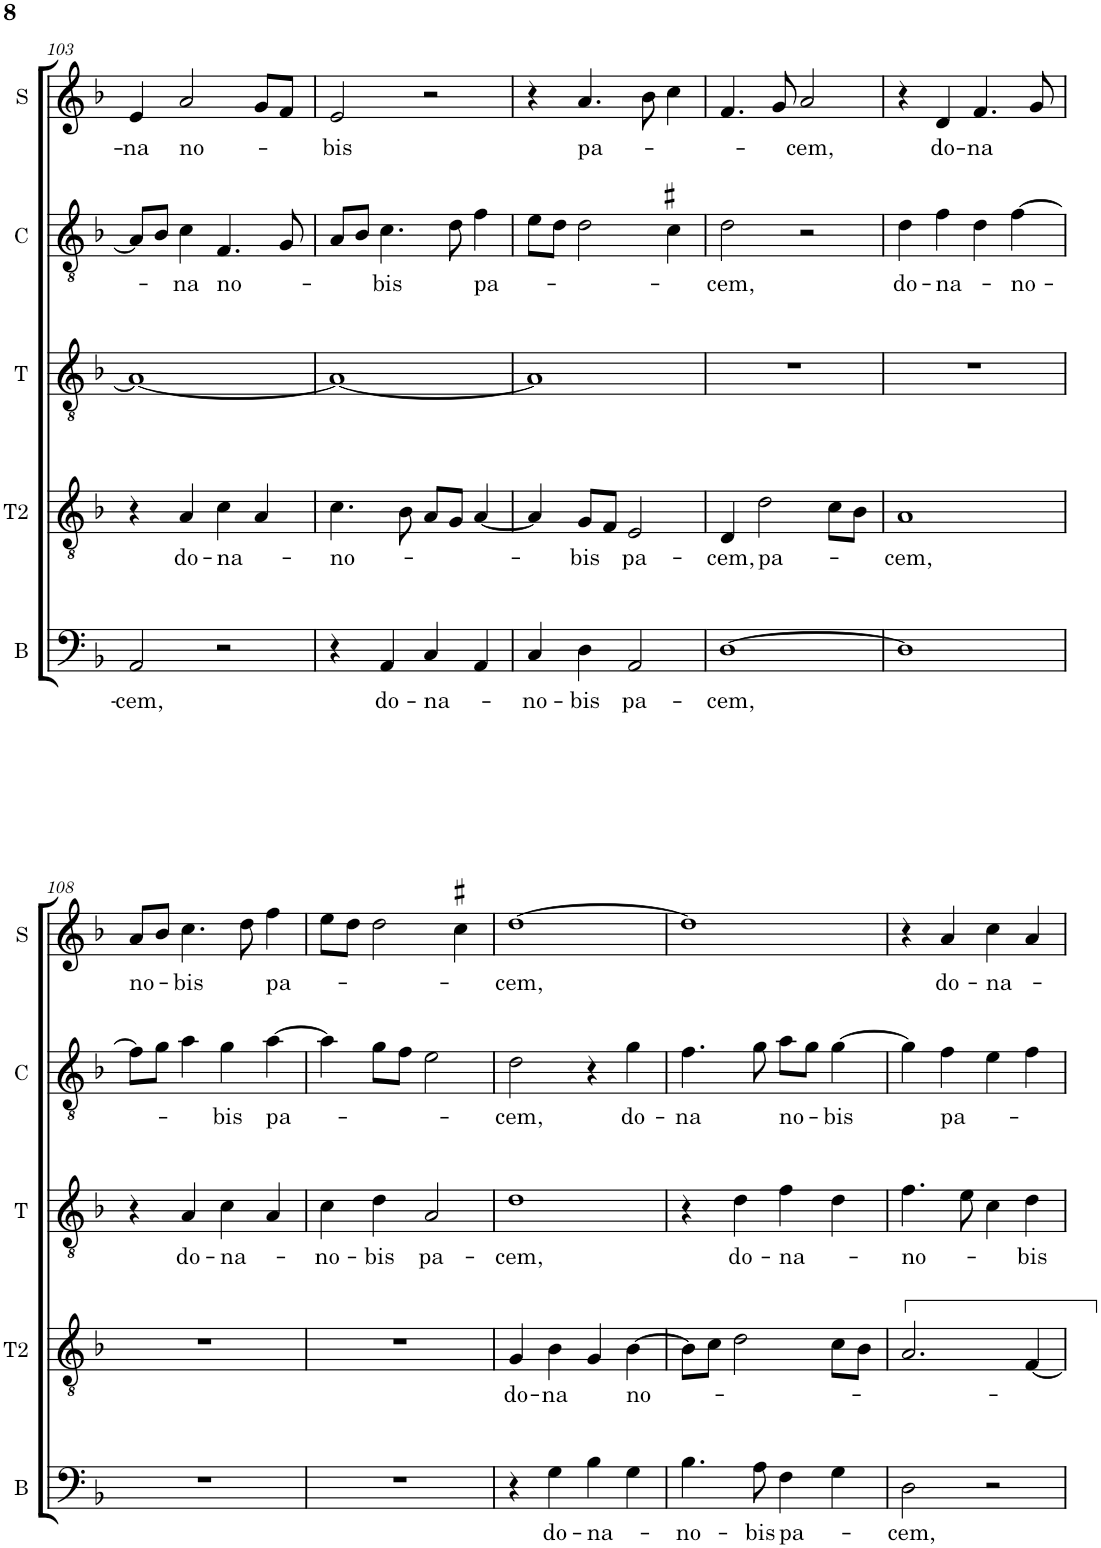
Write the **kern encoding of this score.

**kern	**text	**kern	**text	**kern	**text	**kern	**text	**kern	**text
*part5	*part5	*part4	*part4	*part3	*part3	*part2	*part2	*part1	*part1
*staff5	*staff5	*staff4	*staff4	*staff3	*staff3	*staff2	*staff2	*staff1	*staff1
*I"B	*	*I"T2	*	*I"T	*	*I"C	*	*I"S	*
*I'B	*	*I'T2	*	*I'T	*	*I'C	*	*I'S	*
!!LO:PB:g=z
*clefF4	*	*clefGv2	*	*clefGv2	*	*clefGv2	*	*clefG2	*
*	*	*Trd4c7	*	*	*	*	*	*	*
*k[b-]	*	*k[b-]	*	*k[b-]	*	*k[b-]	*	*k[b-]	*
*M2/2	*	*M2/2	*	*M2/2	*	*M2/2	*	*M2/2	*
*met(c|)	*	*met(c|)	*	*met(c|)	*	*met(c|)	*	*met(c|)	*
=103	=103	=103	=103	=103	=103	=103	=103	=103	=103
!	!LO:LY:b	!	!	!	!	!	!	!	!LO:LY:b
2AA/	-cem,	4r	.	1A_	.	8A/L]	.	4e/	-na
.	.	.	.	.	.	8B-/J	.	.	.
!	!	!	!LO:LY:b	!	!	!	!LO:LY:b	!	!LO:LY:b
.	.	4A/	do-	.	.	4c\	na	2a/	no-
!	!	!	!LO:LY:b	!	!	!	!LO:LY:b	!	!
2r	.	4c\	-na-	.	.	4.F/	no-	.	.
.	.	4A/	.	.	.	.	.	8g/L	.
.	.	.	.	.	.	8G/	.	8f/J	.
=104	=104	=104	=104	=104	=104	=104	=104	=104	=104
!	!	!	!LO:LY:b	!	!	!	!	!	!LO:LY:b
4r	.	4.c\	-no-	1A_	.	8A/L	.	2e/	-bis
.	.	.	.	.	.	8B-/J	.	.	.
!	!LO:LY:b	!	!	!	!	!	!LO:LY:b	!	!
4AA/	do-	.	.	.	.	4.c\	-bis	.	.
.	.	8B-\	.	.	.	.	.	.	.
!	!LO:LY:b	!	!	!	!	!	!	!	!
4C/	-na-	8A/L	.	.	.	.	.	2r	.
.	.	8G/J	.	.	.	8d\	.	.	.
!	!	!	!	!	!	!	!LO:LY:b	!	!
4AA/	.	[4A/	.	.	.	4f\	pa-	.	.
=105	=105	=105	=105	=105	=105	=105	=105	=105	=105
!	!LO:LY:b	!	!	!	!	!	!	!	!
4C/	-no-	4A/]	.	1A]	.	8e\L	.	4r	.
.	.	.	.	.	.	8d\J	.	.	.
!	!LO:LY:b	!	!LO:LY:b	!	!	!	!	!	!LO:LY:b
4D\	-bis	8G/L	-bis	.	.	2d\	.	4.a/	pa-
.	.	8F/J	.	.	.	.	.	.	.
!	!LO:LY:b	!	!LO:LY:b	!	!	!	!	!	!
2AA/	pa-	2E/	pa-	.	.	.	.	.	.
.	.	.	.	.	.	.	.	8b-\	.
.	.	.	.	.	.	4c#X\	.	4cc\	.
=106	=106	=106	=106	=106	=106	=106	=106	=106	=106
!	!LO:LY:b	!	!LO:LY:b	!	!	!	!LO:LY:b	!	!
[1D	-cem,	4D/	-cem,	1r	.	2d\	-cem,	4.f/	.
!	!	!	!LO:LY:b	!	!	!	!	!	!
.	.	2d\	pa-	.	.	.	.	.	.
.	.	.	.	.	.	.	.	8g/	.
!	!	!	!	!	!	!	!	!	!LO:LY:b
.	.	.	.	.	.	2r	.	2a/	-cem,
.	.	8c\L	.	.	.	.	.	.	.
.	.	8B-\J	.	.	.	.	.	.	.
=107	=107	=107	=107	=107	=107	=107	=107	=107	=107
!	!	!	!LO:LY:b	!	!	!	!LO:LY:b	!	!
1D]	.	1A	-cem,	1r	.	4d\	do-	4r	.
!	!	!	!	!	!	!	!LO:LY:b	!	!LO:LY:b
.	.	.	.	.	.	4f\	-na-	4d/	do-
!	!	!	!	!	!	!	!	!	!LO:LY:b
.	.	.	.	.	.	4d\	.	4.f/	-na
!	!	!	!	!	!	!	!LO:LY:b	!	!
.	.	.	.	.	.	[4f\	-no-	.	.
.	.	.	.	.	.	.	.	8g/	.
!!LO:LB:g=z
=108	=108	=108	=108	=108	=108	=108	=108	=108	=108
!	!	!	!	!	!	!	!	!	!LO:LY:b
1r	.	1r	.	4r	.	8f\L]	.	8a/L	no-
.	.	.	.	.	.	8g\J	.	8b-/J	.
!	!	!	!	!	!LO:LY:b	!	!	!	!LO:LY:b
.	.	.	.	4A/	do-	4a\	.	4.cc\	-bis
!	!	!	!	!	!LO:LY:b	!	!LO:LY:b	!	!
.	.	.	.	4c\	-na-	4g\	-bis	.	.
.	.	.	.	.	.	.	.	8dd\	.
!	!	!	!	!	!	!	!LO:LY:b	!	!LO:LY:b
.	.	.	.	4A/	.	[4a\	pa-	4ff\	pa-
=109	=109	=109	=109	=109	=109	=109	=109	=109	=109
!	!	!	!	!	!LO:LY:b	!	!	!	!
1r	.	1r	.	4c\	-no-	4a\]	.	8ee\L	.
.	.	.	.	.	.	.	.	8dd\J	.
!	!	!	!	!	!LO:LY:b	!	!	!	!
.	.	.	.	4d\	-bis	8g\L	.	2dd\	.
.	.	.	.	.	.	8f\J	.	.	.
!	!	!	!	!	!LO:LY:b	!	!	!	!
.	.	.	.	2A/	pa-	2e\	.	.	.
.	.	.	.	.	.	.	.	4cc#X\	.
=110	=110	=110	=110	=110	=110	=110	=110	=110	=110
!	!	!	!LO:LY:b	!	!LO:LY:b	!	!LO:LY:b	!	!LO:LY:b
4r	.	4G/	do-	1d	-cem,	2d\	-cem,	[1dd	-cem,
!	!LO:LY:b	!	!LO:LY:b	!	!	!	!	!	!
4G\	do-	4B-\	-na	.	.	.	.	.	.
!	!LO:LY:b	!	!	!	!	!	!	!	!
4B-\	-na-	4G/	.	.	.	4r	.	.	.
!	!	!	!LO:LY:b	!	!	!	!LO:LY:b	!	!
4G\	.	[4B-\	no-	.	.	4g\	do-	.	.
=111	=111	=111	=111	=111	=111	=111	=111	=111	=111
!	!LO:LY:b	!	!	!	!	!	!LO:LY:b	!	!
4.B-\	-no-	8B-\L]	.	4r	.	4.f\	-na	1dd]	.
.	.	8c\J	.	.	.	.	.	.	.
!	!	!	!	!	!LO:LY:b	!	!	!	!
.	.	2d\	.	4d\	do-	.	.	.	.
!	!LO:LY:b	!	!	!	!	!	!	!	!
8A\	-bis	.	.	.	.	8g\	.	.	.
!	!LO:LY:b	!	!	!	!LO:LY:b	!	!LO:LY:b	!	!
4F\	pa-	.	.	4f\	-na-	8a\L	no-	.	.
.	.	.	.	.	.	8g\J	.	.	.
!	!	!	!	!	!	!	!LO:LY:b	!	!
4G\	.	8c\L	.	4d\	.	[4g\	-bis	.	.
.	.	8B-\J	.	.	.	.	.	.	.
=112	=112	=112	=112	=112	=112	=112	=112	=112	=112
!	!LO:LY:b	!	!	!	!LO:LY:b	!	!	!	!
2D\	-cem,	2.A/	.	4.f\	-no-	4g\]	.	4r	.
!	!	!	!	!	!	!	!LO:LY:b	!	!LO:LY:b
.	.	.	.	.	.	4f\	pa-	4a/	do-
.	.	.	.	8e\	.	.	.	.	.
!	!	!	!	!	!	!	!	!	!LO:LY:b
2r	.	.	.	4c\	.	4e\	.	4cc\	-na-
!	!	!	!	!	!LO:LY:b	!	!	!	!
.	.	[4F/	.	4d\	-bis	4f\	.	4a/	.
=	=	=	=	=	=	=	=	=	=
*-	*-	*-	*-	*-	*-	*-	*-	*-	*-
